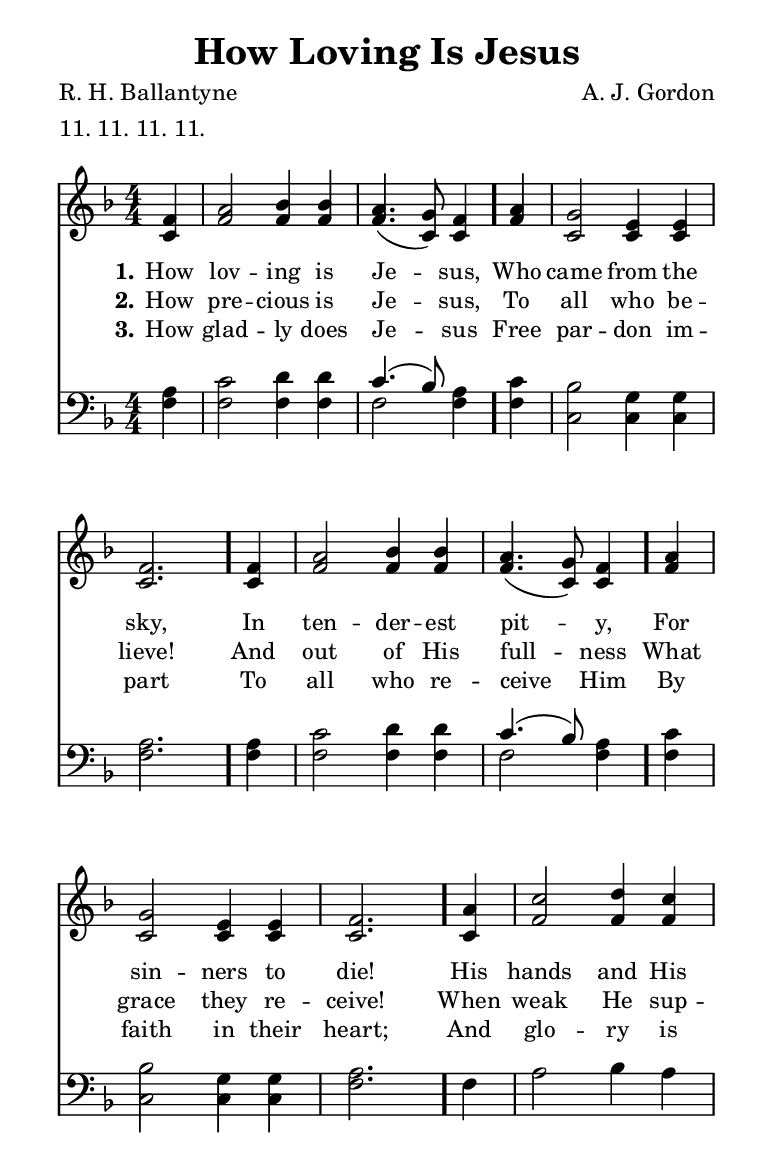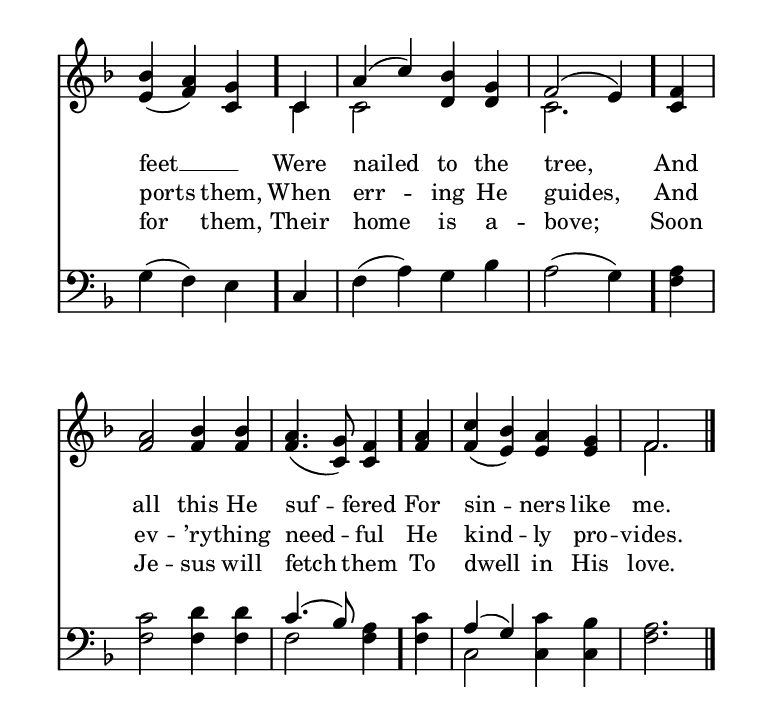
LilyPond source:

\include "common/global.ily"
\paper {
  \include "common/paper.ily"
}

\header{
  %children
  hymnnumber = "304"
  title = "How Loving Is Jesus"
  tunename = "My Jesus, I Love Thee"
  meter = "11. 11. 11. 11."
  poet = "R. H. Ballantyne"
  composer = "A. J. Gordon"
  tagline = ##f
}

global = {
  \include "common/overrides.ily"
  \override Staff.TimeSignature.style = #'numbered
  \time 4/4
  \override Score.MetronomeMark.transparent = ##t % hide all fermata changes too
  \tempo 4=90
  \key f \major
  \partial 4
  \autoBeamOff
}

notesSoprano = {
\global
\relative c' {

  f4 | a2 bes4 bes | a4.( g8) f4
  a4 | g2 e4 e | f2. \eogbreak
  f4 | a2 bes4 bes | a4.( g8) f4
  a4 | g2 e4 e | f2. \eogbreak

  a4 | c2 d4 c | bes( a) g % original has overlapping slurs here
  c,4 | a'( c) bes g | f2( e4) \eogbreak
  f4 | a2 bes4 bes | a4.( g8) f4
  a4 | c( bes) a g | f2. \eogbreak

  \bar "|."

}
}

notesAlto = {
\global
\relative e' {

  c4 | f2 f4 f | f4.( c8) c4
  f4 | c2 c4 c | c2.
  c4 | f2 f4 f | f4.( c8) c4
  f4 | c2 c4 c | c2.

  c4 | f2 f4 f | e( f) c
  c4 | c2 d4 d | c2.
  c4 | f2 f4 f | f4.( c8) c4
  f4 | f( e) e e | f2.

}
}

notesTenor = {
\global
\relative a {

  a4 | c2 d4 d | c4.( bes8) a4
  c4 | bes2 g4 g | a2.
  a4 | c2 d4 d | c4.( bes8) a4
  c4 | bes2 g4 g | a2.

  f4 | a2 bes4 a | g( f) e
  c4 | f( a) g bes | a2( g4)
  a4 | c2 d4 d | c4.( bes8) a4
  c4 | a( g) c bes | a2.

}
}

notesBass = {
\global
\relative f {

  f4 | f2 f4 f | f2 f4
  f4 | c2 c4 c | f2.
  f4 | f2 f4 f | f2 f4
  f4 | c2 c4 c | f2.

  r4 | r1 | r2.
  r4 | r1 | r2.
  f4 | f2 f4 f | f2 f4
  f4 | c2 c4 c | f2.

}
}

wordsA = \lyricmode {
\set stanza = "1."

How lov -- ing is Je -- sus, \bar "."
Who came from the sky, \bar "."
In ten -- der -- est pit -- y, \bar "."
For sin -- ners to die! \bar "."
His hands and His feet __ _ \bar "."
Were nailed to the tree, \bar "."
And all this He suf -- fered \bar "."
For sin -- ners like me. \bar "."

}

wordsB = \lyricmode {
\set stanza = "2."

How pre -- cious is Je -- sus,
To all who be -- lieve!
And out of His full -- ness
What grace they re -- ceive!
When weak He sup -- ports them,
When err -- ing He guides,
And ev -- ’ry -- thing need -- ful
He kind -- ly pro -- vides.

}

wordsC = \lyricmode {
\set stanza = "3."

How glad -- ly does Je -- sus
Free par -- don im -- part
To all who re -- ceive Him
By faith in their heart;
And glo -- ry is for them,
Their home is a -- bove;
Soon Je -- sus will fetch them
To dwell in His love.

}

\score {
  \context ChoirStaff <<
    \context Staff = upper <<
      \set Staff.autoBeaming = ##f
      \set ChoirStaff.systemStartDelimiter = #'SystemStartBar
      \set ChoirStaff.printPartCombineTexts = ##f
      \partcombine #'(2 . 9) \notesSoprano \notesAlto
      \context NullVoice = sopranos { \voiceOne << \notesSoprano >> }
      \context NullVoice = altos { \voiceTwo << \notesAlto >> }
      \context Lyrics = one   \lyricsto sopranos \wordsA
      \context Lyrics = two   \lyricsto sopranos \wordsB
      \context Lyrics = three \lyricsto sopranos \wordsC
    >>
    \context Staff = men <<
      \set Staff.autoBeaming = ##f
      \clef bass
      \set ChoirStaff.printPartCombineTexts = ##f
      \partcombine #'(2 . 9) \notesTenor \notesBass
      \context NullVoice = tenors { \voiceOne << \notesTenor >> }
      \context NullVoice = basses { \voiceTwo << \notesBass >> }
    >>
  >>
  \layout {
    \include "common/layout.ily"
  }
  \midi{
    \include "common/midi.ily"
  }
}

\version "2.19.49"  % necessary for upgrading to future LilyPond versions.

% vi:set et ts=2 sw=2 ai nocindent syntax=lilypond:
